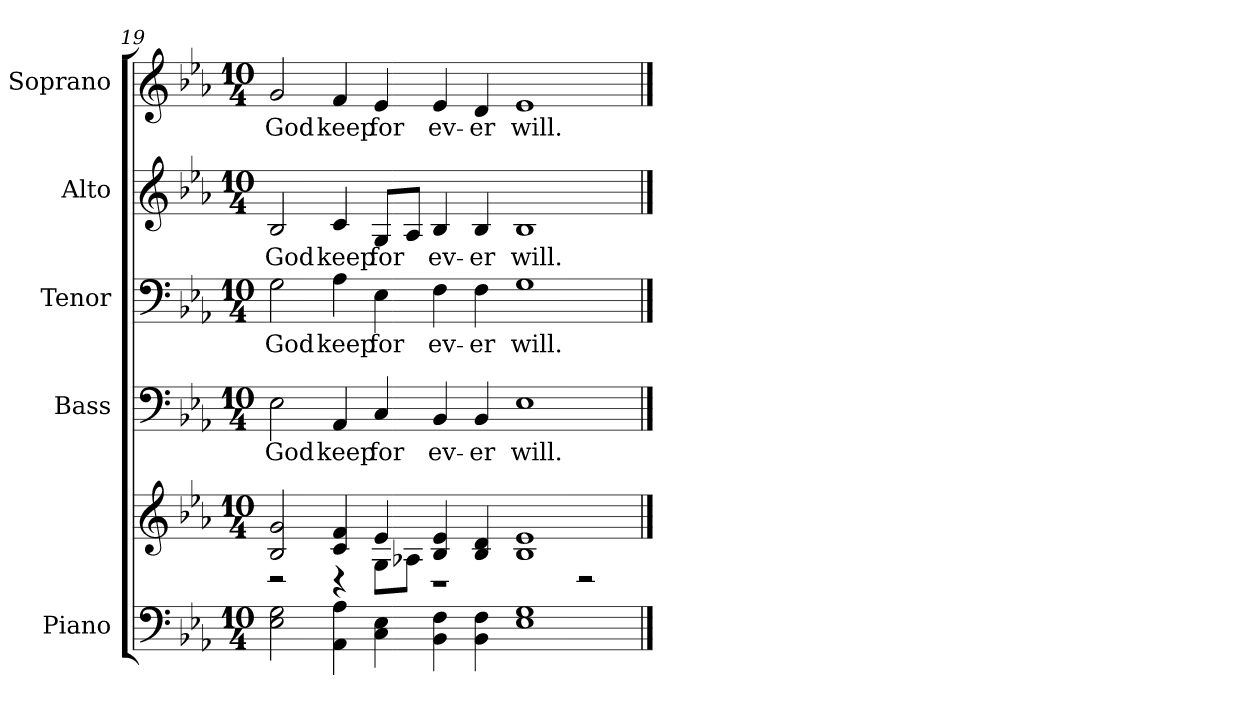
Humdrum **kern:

**kern	**kern	**kern	**text	**kern	**text	**kern	**text	**kern	**text
*part5	*part5	*part4	*part4	*part3	*part3	*part2	*part2	*part1	*part1
*staff6	*staff5	*staff4	*staff4	*staff3	*staff3	*staff2	*staff2	*staff1	*staff1
*I"Piano	*	*I"Bass	*	*I"Tenor	*	*I"Alto	*	*I"Soprano	*
*I'Pno.	*	*I'B.	*	*I'T.	*	*I'A.	*	*I'S.	*
!!LO:PB:g=z
*clefF4	*clefG2	*clefF4	*	*clefF4	*	*clefG2	*	*clefG2	*
*k[b-e-a-]	*k[b-e-a-]	*k[b-e-a-]	*	*k[b-e-a-]	*	*k[b-e-a-]	*	*k[b-e-a-]	*
*E-:	*E-:	*E-:	*	*E-:	*	*E-:	*	*E-:	*
*M10/4	*M10/4	*M10/4	*	*M10/4	*	*M10/4	*	*M10/4	*
=19	=19	=19	=19	=19	=19	=19	=19	=19	=19
*	*^	*	*	*	*	*	*	*	*
!	!	!	!	!LO:LY:b:color=#000000	!	!	!	!	!	!
!	!	!	!	!	!	!LO:LY:b:color=#000000	!	!	!	!
!	!	!	!	!	!	!	!	!LO:LY:b:color=#000000	!	!
!	!	!	!	!	!	!	!	!	!	!LO:LY:b:color=#000000
2E-i\ 2Gi	2B-i/ 2gi	2r	2E-i\	God	2Gi\	God	2B-i/	God	2gi/	God
!	!	!	!	!LO:LY:b:color=#000000	!	!	!	!	!	!
!	!	!	!	!	!	!LO:LY:b:color=#000000	!	!	!	!
!	!	!	!	!	!	!	!	!LO:LY:b:color=#000000	!	!
!	!	!	!	!	!	!	!	!	!	!LO:LY:b:color=#000000
4AA-i\ 4A-i	4ci/ 4fi	4r	4AA-i/	keep	4A-i\	keep	4ci/	keep	4fi/	keep
!	!	!	!	!LO:LY:b:color=#000000	!	!	!	!	!	!
!	!	!	!	!	!	!LO:LY:b:color=#000000	!	!	!	!
!	!	!	!	!	!	!	!	!LO:LY:b:color=#000000	!	!
!	!	!	!	!	!	!	!	!	!	!LO:LY:b:color=#000000
4Ci\ 4E-i	4e-i/	8Gi\L	4Ci/	for	4E-i\	for	8Gi/L	for	4e-i/	for
.	.	8A-Xi\J	.	.	.	.	8A-i/J	.	.	.
!	!	!	!	!LO:LY:b:color=#000000	!	!	!	!	!	!
!	!	!	!	!	!	!LO:LY:b:color=#000000	!	!	!	!
!	!	!	!	!	!	!	!	!LO:LY:b:color=#000000	!	!
!	!	!	!	!	!	!	!	!	!	!LO:LY:b:color=#000000
4BB-i\ 4Fi	4B-i/ 4e-i	1r	4BB-i/	ev-	4Fi\	ev-	4B-i/	ev-	4e-i/	ev-
!	!	!	!	!LO:LY:b:color=#000000	!	!	!	!	!	!
!	!	!	!	!	!	!LO:LY:b:color=#000000	!	!	!	!
!	!	!	!	!	!	!	!	!LO:LY:b:color=#000000	!	!
!	!	!	!	!	!	!	!	!	!	!LO:LY:b:color=#000000
4BB-i\ 4Fi	4B-i/ 4di	.	4BB-i/	-er	4Fi\	-er	4B-i/	-er	4di/	-er
!	!	!	!	!LO:LY:b:color=#000000	!	!	!	!	!	!
!	!	!	!	!	!	!LO:LY:b:color=#000000	!	!	!	!
!	!	!	!	!	!	!	!	!LO:LY:b:color=#000000	!	!
!	!	!	!	!	!	!	!	!	!	!LO:LY:b:color=#000000
1E-i 1Gi	1B-i 1e-i	.	1E-i	will.	1Gi	will.	1B-i	will.	1e-i	will.
.	.	2r	.	.	.	.	.	.	.	.
*	*v	*v	*	*	*	*	*	*	*	*
==	==	==	==	==	==	==	==	==	==
*-	*-	*-	*-	*-	*-	*-	*-	*-	*-
